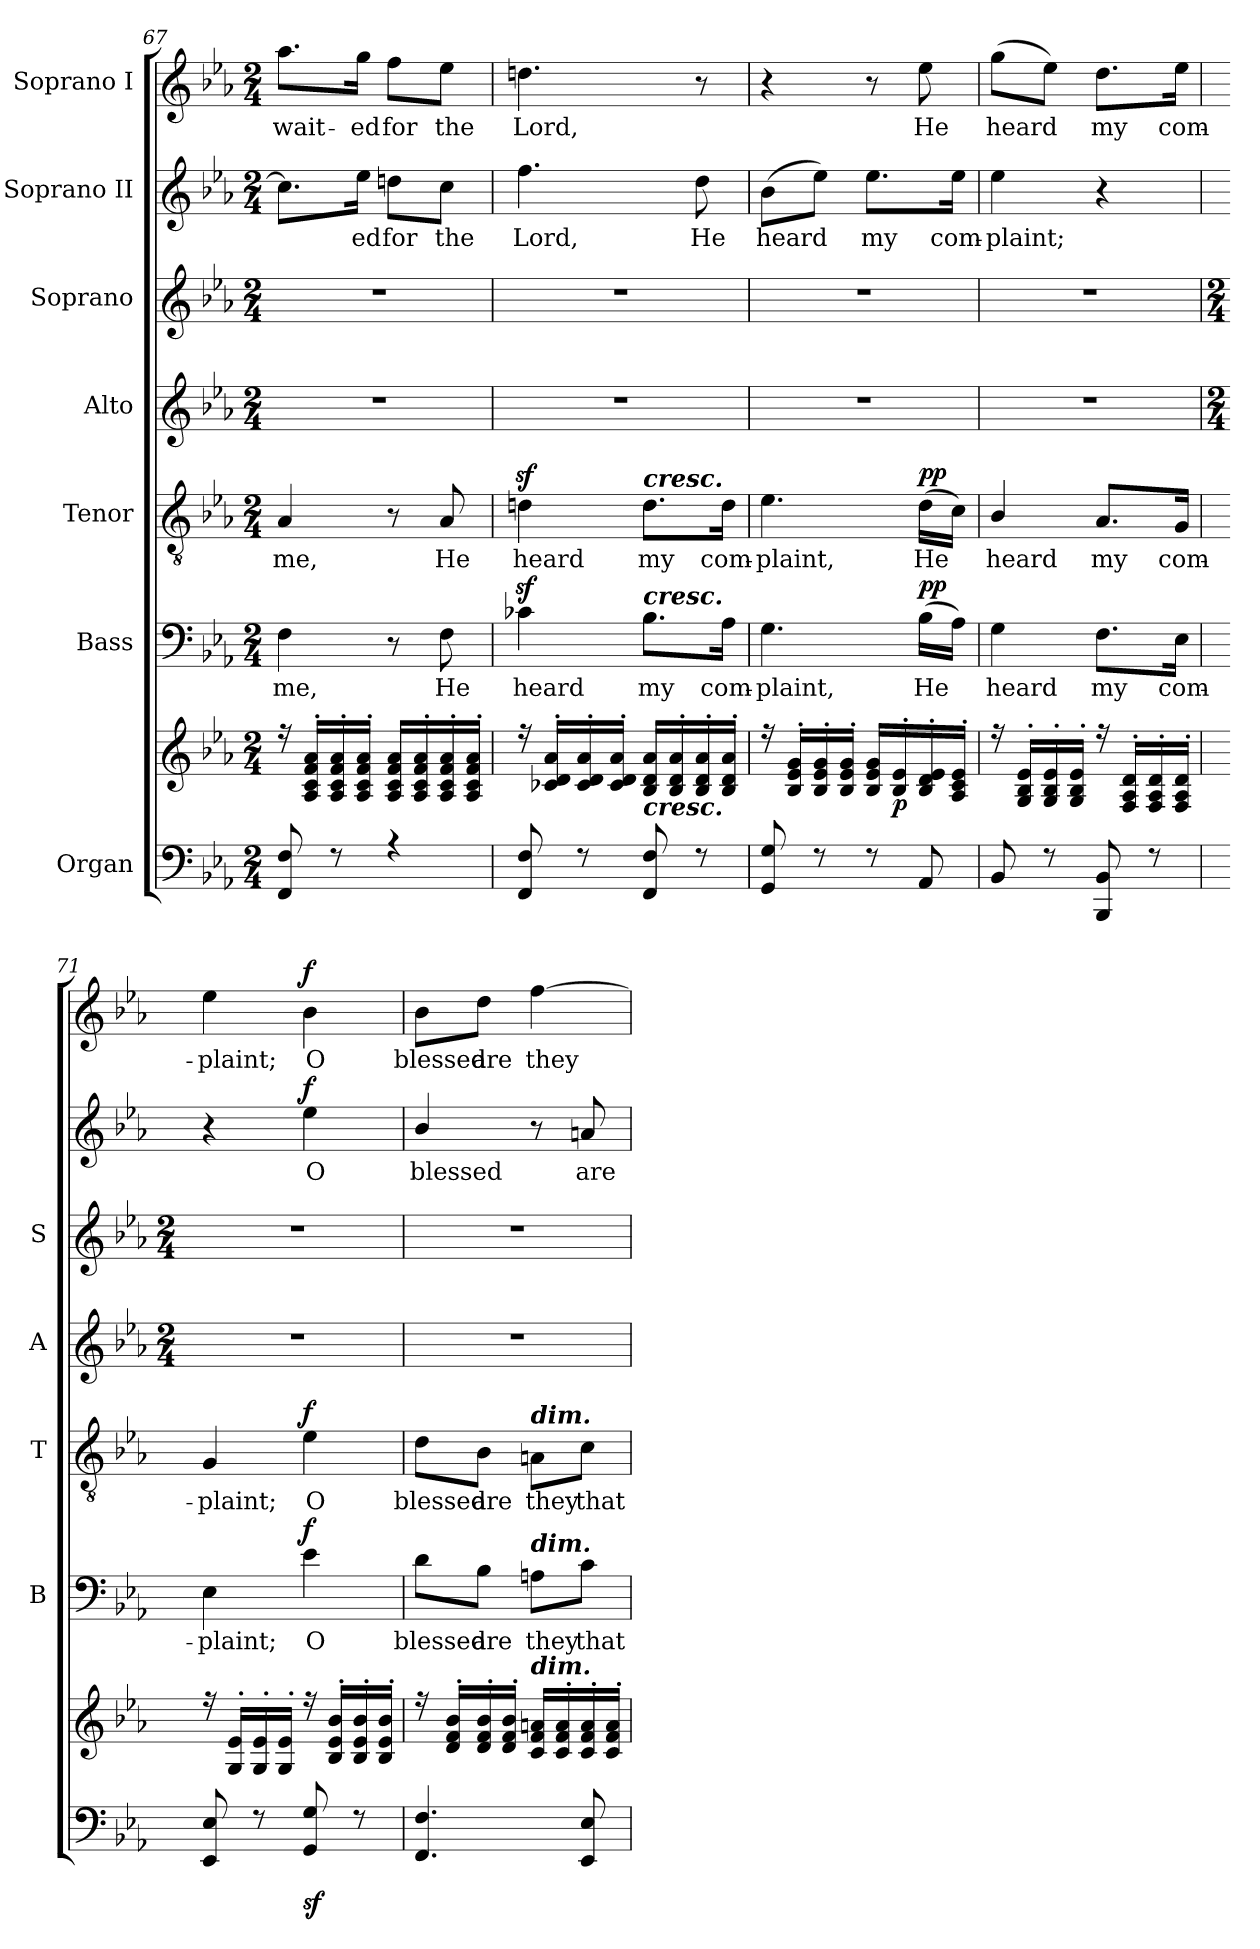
**kern	**kern	**dynam	**kern	**text	**dynam	**kern	**text	**dynam	**kern	**kern	**kern	**text	**dynam	**kern	**text	**dynam
*part7	*part7	*part7	*part6	*part6	*part6	*part5	*part5	*part5	*part4	*part3	*part2	*part2	*part2	*part1	*part1	*part1
*staff8	*staff7	*staff7/8	*staff6	*staff6	*staff6	*staff5	*staff5	*staff5	*staff4	*staff3	*staff2	*staff2	*staff2	*staff1	*staff1	*staff1
*I"Organ	*	*	*I"Bass	*	*	*I"Tenor	*	*	*I"Alto	*I"Soprano	*I"Soprano II	*	*	*I"Soprano I	*	*
*	*	*	*I'B	*	*	*I'T	*	*	*I'A	*I'S	*	*	*	*	*	*
*clefF4	*clefG2	*	*clefF4	*	*	*clefGv2	*	*	*clefG2	*clefG2	*clefG2	*	*	*clefG2	*	*
*k[b-e-a-]	*k[b-e-a-]	*	*k[b-e-a-]	*	*	*k[b-e-a-]	*	*	*k[b-e-a-]	*k[b-e-a-]	*k[b-e-a-]	*	*	*k[b-e-a-]	*	*
*E-:	*E-:	*	*E-:	*	*	*E-:	*	*	*E-:	*E-:	*E-:	*	*	*E-:	*	*
*M2/4	*M2/4	*	*M2/4	*	*	*M2/4	*	*	*M2/4	*M2/4	*M2/4	*	*	*M2/4	*	*
=67	=67	=67	=67	=67	=67	=67	=67	=67	=67	=67	=67	=67	=67	=67	=67	=67
*^	*^	*	*	*	*	*	*	*	*	*	*	*	*	*	*	*
!	!	!	!	!	!	!LO:LY:b	!	!	!LO:LY:b	!	!	!	!	!	!	!	!LO:LY:b	!
8FF/ 8F/	2ryy	16r	2ryy	.	4F\	me,	.	4A-/	me,	.	2r	2r	8.cc\L]	.	.	8.aa-\L	wait-	.
.	.	16A-/' 16c/' 16f/' 16a-/'LL	.	.	.	.	.	.	.	.	.	.	.	.	.	.	.	.
8r	.	16A-/' 16c/' 16f/' 16a-/'	.	.	.	.	.	.	.	.	.	.	.	.	.	.	.	.
!	!	!	!	!	!	!	!	!	!	!	!	!	!	!LO:LY:b	!	!	!LO:LY:b	!
.	.	16A-/' 16c/' 16f/' 16a-/'JJ	.	.	.	.	.	.	.	.	.	.	16ee-\Jk	ed	.	16gg\Jk	-ed	.
!	!	!	!	!	!	!	!	!	!	!	!	!	!	!LO:LY:b	!	!	!LO:LY:b	!
4r	.	16A-/ 16c/ 16f/ 16a-/LL	.	.	8r	.	.	8r	.	.	.	.	8ddni\L	for	.	8ff\L	for	.
.	.	16A-/' 16c/' 16f/' 16a-/'	.	.	.	.	.	.	.	.	.	.	.	.	.	.	.	.
!	!	!	!	!	!	!LO:LY:b	!	!	!LO:LY:b	!	!	!	!	!LO:LY:b	!	!	!LO:LY:b	!
.	.	16A-/' 16c/' 16f/' 16a-/'	.	.	8F\	He	.	8A-/	He	.	.	.	8cc\J	the	.	8ee-\J	the	.
.	.	16A-/' 16c/' 16f/' 16a-/'JJ	.	.	.	.	.	.	.	.	.	.	.	.	.	.	.	.
=68	=68	=68	=68	=68	=68	=68	=68	=68	=68	=68	=68	=68	=68	=68	=68	=68	=68	=68
!	!	!	!	!	!	!LO:LY:b	!	!	!LO:LY:b	!	!	!	!	!LO:LY:b	!	!	!LO:LY:b	!
8FF/ 8F/	2ryy	16r	2ryy	.	4c-Xz<\	heard	.	4dniz<\	heard	.	2r	2r	4.ff\	Lord,	.	4.ddni\	Lord,	.
.	.	16c-X/' 16d/' 16a-/'LL	.	.	.	.	.	.	.	.	.	.	.	.	.	.	.	.
8r	.	16c-/' 16d/' 16a-/'	.	.	.	.	.	.	.	.	.	.	.	.	.	.	.	.
.	.	16c-/' 16d/' 16a-/'JJ	.	.	.	.	.	.	.	.	.	.	.	.	.	.	.	.
!	!	!	!	!	!	!	!	!LO:TX:a:Bi:t=cresc.	!	!	!	!	!	!	!	!	!	!
!	!	!	!	!	!LO:TX:a:Bi:t=cresc.	!	!	!	!	!	!	!	!	!	!	!	!	!
!LO:TX:a:Bi:t=cresc.	!	!	!	!	!	!	!	!	!	!	!	!	!	!	!	!	!	!
!	!	!	!	!	!	!LO:LY:b	!	!	!LO:LY:b	!	!	!	!	!	!	!	!	!
8FF/ 8F/	.	16B-/ 16d/ 16a-/LL	.	.	8.B-\L	my	.	8.d\L	my	.	.	.	.	.	.	.	.	.
.	.	16B-/' 16d/' 16a-/'	.	.	.	.	.	.	.	.	.	.	.	.	.	.	.	.
!	!	!	!	!	!	!	!	!	!	!	!	!	!	!LO:LY:b	!	!	!	!
8r	.	16B-/' 16d/' 16a-/'	.	.	.	.	.	.	.	.	.	.	8dd\	He	.	8r	.	.
!	!	!	!	!	!	!LO:LY:b	!	!	!LO:LY:b	!	!	!	!	!	!	!	!	!
.	.	16B-/' 16d/' 16a-/'JJ	.	.	16A-\Jk	com-	.	16d\Jk	com-	.	.	.	.	.	.	.	.	.
=69	=69	=69	=69	=69	=69	=69	=69	=69	=69	=69	=69	=69	=69	=69	=69	=69	=69	=69
!	!	!	!	!	!	!LO:LY:b	!	!	!LO:LY:b	!	!	!	!	!LO:LY:b	!	!	!	!
8GG/ 8G/	2ryy	16r	2ryy	.	4.G\	-plaint,	.	4.e-\	-plaint,	.	2r	2r	(>8b-\L	heard	.	4r	.	.
.	.	16B-/' 16e-/' 16g/'LL	.	.	.	.	.	.	.	.	.	.	.	.	.	.	.	.
8r	.	16B-/' 16e-/' 16g/'	.	.	.	.	.	.	.	.	.	.	8ee-\J)	.	.	.	.	.
.	.	16B-/' 16e-/' 16g/'JJ	.	.	.	.	.	.	.	.	.	.	.	.	.	.	.	.
!	!	!	!	!	!	!	!	!	!	!	!	!	!	!LO:LY:b	!	!	!	!
8r	.	16B-/ 16e-/ 16g/LL	.	.	.	.	.	.	.	.	.	.	8.ee-\L	my	.	8r	.	.
!	!	!	!	!LO:DY:b	!	!	!	!	!	!	!	!	!	!	!	!	!	!
.	.	16B-/' 16e-/'	.	p	.	.	.	.	.	.	.	.	.	.	.	.	.	.
!	!	!	!	!	!	!LO:LY:b	!LO:DY:b	!	!LO:LY:b	!LO:DY:b	!	!	!	!	!	!	!LO:LY:b	!
8AA-/	.	16B-/' 16d/' 16e-/'	.	.	(>16B-\LL	He	pp	(>16d\LL	He	pp	.	.	.	.	.	8ee-\	He	.
!	!	!	!	!	!	!	!	!	!	!	!	!	!	!LO:LY:b	!	!	!	!
.	.	16A-/' 16c/' 16e-/'JJ	.	.	16A-\JJ)	.	.	16c\JJ)	.	.	.	.	16ee-\Jk	com-	.	.	.	.
=70	=70	=70	=70	=70	=70	=70	=70	=70	=70	=70	=70	=70	=70	=70	=70	=70	=70	=70
!	!	!	!	!	!	!LO:LY:b	!	!	!LO:LY:b	!	!	!	!	!LO:LY:b	!	!	!LO:LY:b	!
8BB-/	2ryy	16r	2ryy	.	4G\	heard	.	4B-/	heard	.	2r	2r	4ee-\	-plaint;	.	(>8gg\L	heard	.
.	.	16G/' 16B-/' 16e-/'LL	.	.	.	.	.	.	.	.	.	.	.	.	.	.	.	.
8r	.	16G/' 16B-/' 16e-/'	.	.	.	.	.	.	.	.	.	.	.	.	.	8ee-\J)	.	.
.	.	16G/' 16B-/' 16e-/'JJ	.	.	.	.	.	.	.	.	.	.	.	.	.	.	.	.
!	!	!	!	!	!	!LO:LY:b	!	!	!LO:LY:b	!	!	!	!	!	!	!	!LO:LY:b	!
8BBB-/ 8BB-/	.	16r	.	.	8.F\L	my	.	8.A-/L	my	.	.	.	4r	.	.	8.dd\L	my	.
.	.	16F/' 16A-/' 16d/'LL	.	.	.	.	.	.	.	.	.	.	.	.	.	.	.	.
8r	.	16F/' 16A-/' 16d/'	.	.	.	.	.	.	.	.	.	.	.	.	.	.	.	.
!	!	!	!	!	!	!LO:LY:b	!	!	!LO:LY:b	!	!	!	!	!	!	!	!LO:LY:b	!
.	.	16F/' 16A-/' 16d/'JJ	.	.	16E-\Jk	com-	.	16G/Jk	com-	.	.	.	.	.	.	16ee-\Jk	com-	.
!!LO:PB:g=z
=71	=71	=71	=71	=71	=71	=71	=71	=71	=71	=71	=71	=71	=71	=71	=71	=71	=71	=71
*	*	*	*	*	*	*	*	*	*	*	*M2/4	*M2/4	*	*	*	*	*	*
!	!	!	!	!	!	!LO:LY:b	!	!	!LO:LY:b	!	!	!	!	!	!	!	!LO:LY:b	!
8EE-/ 8E-/	2ryy	16r	2ryy	.	4E-\	-plaint;	.	4G/	-plaint;	.	2r	2r	4r	.	.	4ee-\	-plaint;	.
.	.	16G/' 16e-/'LL	.	.	.	.	.	.	.	.	.	.	.	.	.	.	.	.
8r	.	16G/' 16e-/'	.	.	.	.	.	.	.	.	.	.	.	.	.	.	.	.
.	.	16G/' 16e-/'JJ	.	.	.	.	.	.	.	.	.	.	.	.	.	.	.	.
!	!	!	!	!LO:DY:b=2	!	!LO:LY:b	!LO:DY:b	!	!LO:LY:b	!LO:DY:b	!	!	!	!LO:LY:b	!LO:DY:b	!	!LO:LY:b	!LO:DY:b
8GG/ 8G/	.	16r	.	sf	4e-\	O	f	4e-\	O	f	.	.	4ee-\	O	f	4b-\	O	f
.	.	16B-/' 16e-/' 16b-/'LL	.	.	.	.	.	.	.	.	.	.	.	.	.	.	.	.
8r	.	16B-/' 16e-/' 16b-/'	.	.	.	.	.	.	.	.	.	.	.	.	.	.	.	.
.	.	16B-/' 16e-/' 16b-/'JJ	.	.	.	.	.	.	.	.	.	.	.	.	.	.	.	.
=72	=72	=72	=72	=72	=72	=72	=72	=72	=72	=72	=72	=72	=72	=72	=72	=72	=72	=72
!	!	!	!	!	!	!LO:LY:b	!	!	!LO:LY:b	!	!	!	!	!LO:LY:b	!	!	!LO:LY:b	!
4.FF/ 4.F/	2ryy	16r	2ryy	.	8d\L	blessed	.	8d\L	blessed	.	2r	2r	4b-/	blessed	.	8b-\L	blessed	.
.	.	16d/' 16f/' 16b-/'LL	.	.	.	.	.	.	.	.	.	.	.	.	.	.	.	.
!	!	!	!	!	!	!LO:LY:b	!	!	!LO:LY:b	!	!	!	!	!	!	!	!LO:LY:b	!
.	.	16d/' 16f/' 16b-/'	.	.	8B-\J	are	.	8B-\J	are	.	.	.	.	.	.	8dd\J	are	.
.	.	16d/' 16f/' 16b-/'JJ	.	.	.	.	.	.	.	.	.	.	.	.	.	.	.	.
!	!	!	!	!	!	!	!	!LO:TX:a:Bi:t=dim.	!	!	!	!	!	!	!	!	!	!
!	!	!	!	!	!LO:TX:a:Bi:t=dim.	!	!	!	!	!	!	!	!	!	!	!	!	!
!	!	!LO:TX:a:Bi:t=dim.	!	!	!	!	!	!	!	!	!	!	!	!	!	!	!	!
!	!	!	!	!	!	!LO:LY:b	!	!	!LO:LY:b	!	!	!	!	!	!	!	!LO:LY:b	!
.	.	16c/ 16f/ 16an/LL	.	.	8An\L	they	.	8An\L	they	.	.	.	8r	.	.	[4ff\	they	.
.	.	16c/' 16f/' 16a/'	.	.	.	.	.	.	.	.	.	.	.	.	.	.	.	.
!	!	!	!	!	!	!LO:LY:b	!	!	!LO:LY:b	!	!	!	!	!LO:LY:b	!	!	!	!
8EE-/ 8E-/	.	16c/' 16f/' 16a/'	.	.	8c\J	that	.	8c\J	that	.	.	.	8an/	are	.	.	.	.
.	.	16c/' 16f/' 16a/'JJ	.	.	.	.	.	.	.	.	.	.	.	.	.	.	.	.
*v	*v	*	*	*	*	*	*	*	*	*	*	*	*	*	*	*	*	*
*	*v	*v	*	*	*	*	*	*	*	*	*	*	*	*	*	*	*
=	=	=	=	=	=	=	=	=	=	=	=	=	=	=	=	=
*-	*-	*-	*-	*-	*-	*-	*-	*-	*-	*-	*-	*-	*-	*-	*-	*-
